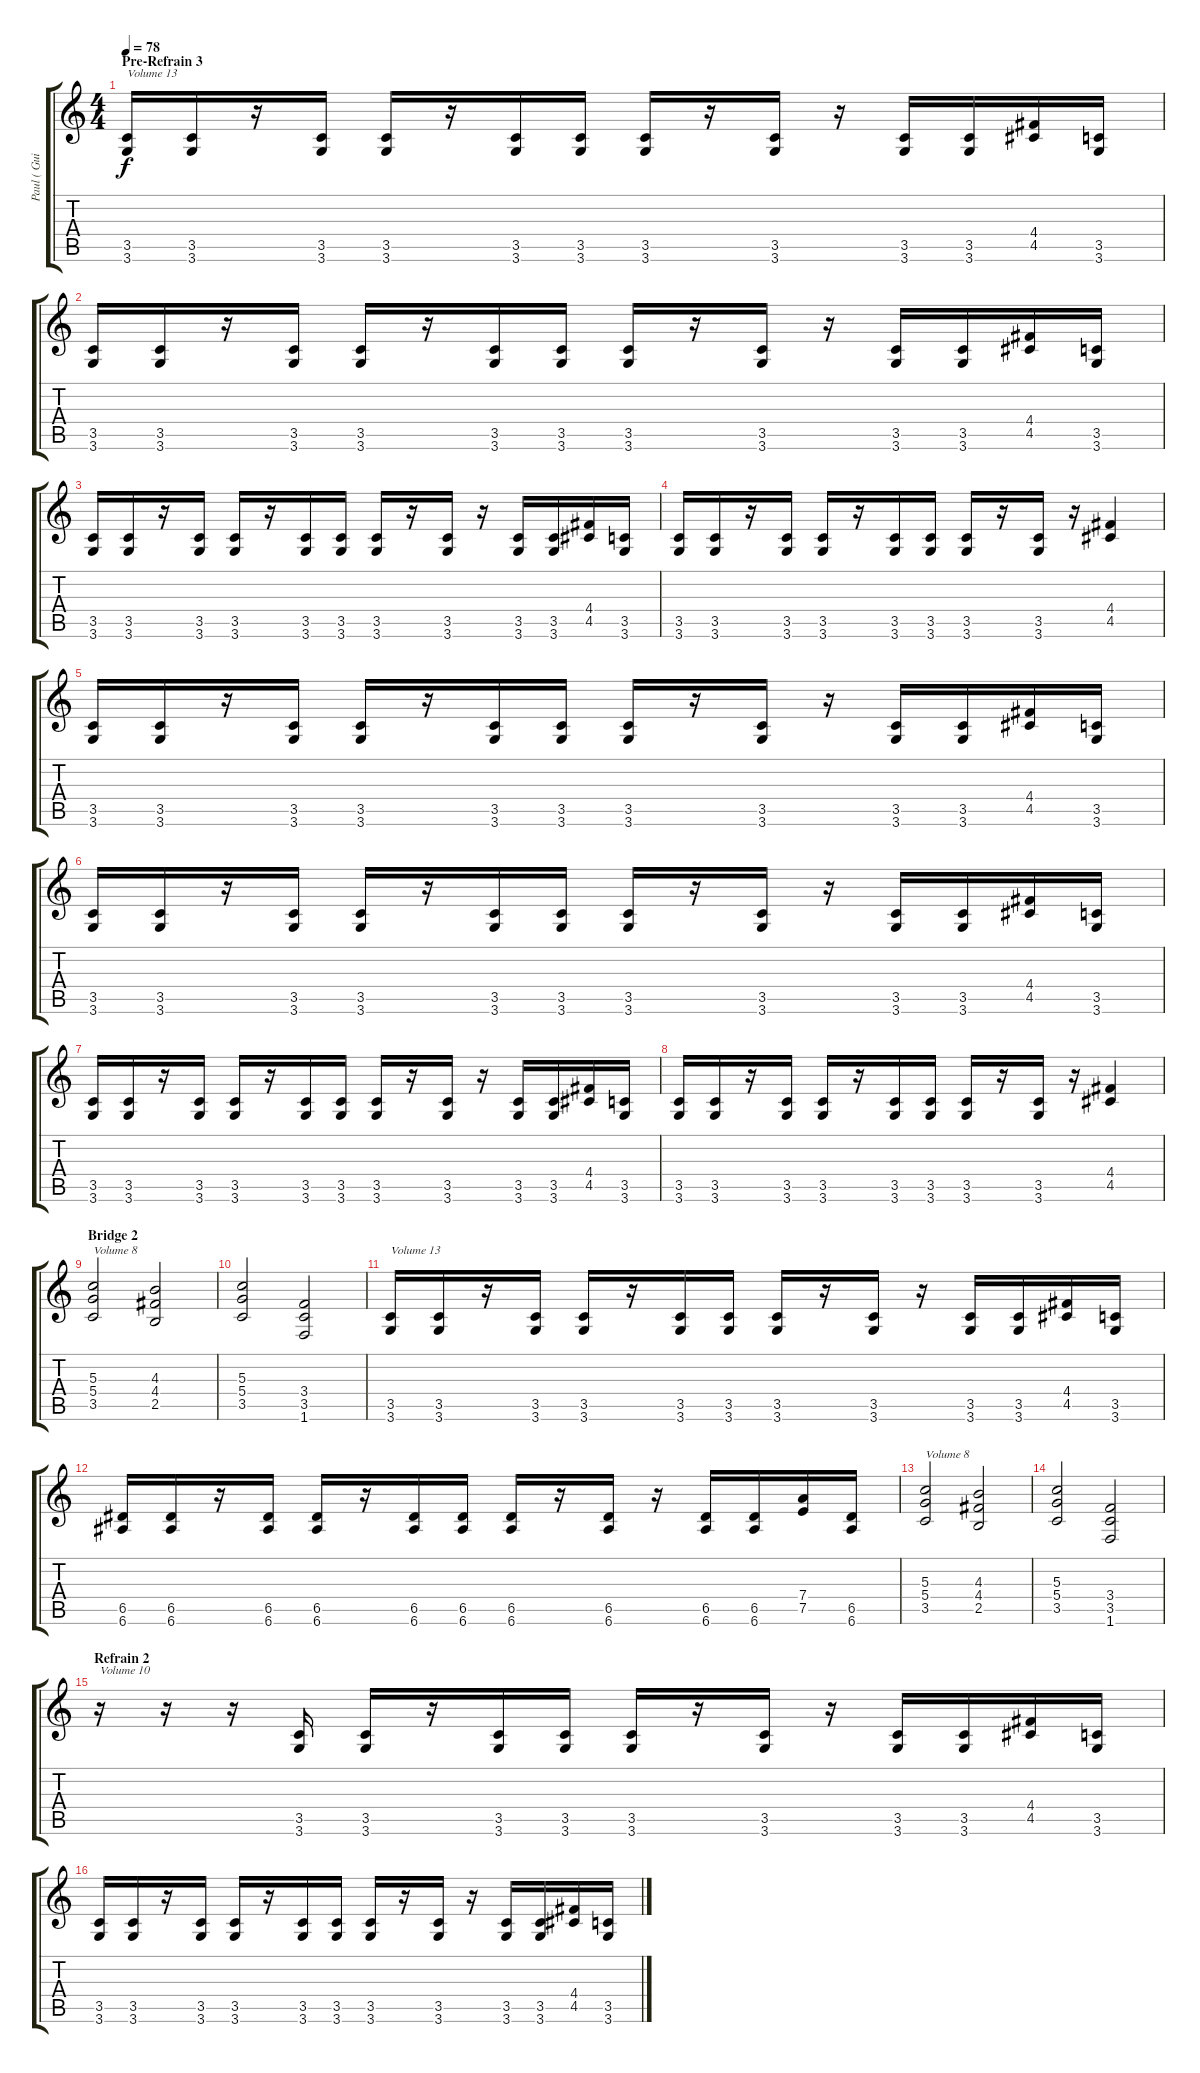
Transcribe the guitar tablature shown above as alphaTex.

\track ("Paul ( Guitar 2 )" "Paul ( Gui") {instrument distortionguitar}
\staff {score tabs}
\tuning (E4 B3 G3 D3 A2 E2) {hide}
\ts (4 4)
\section ("" "Pre-Refrain 3")
\tempo 78
\clef g2
\ks c
(3.5 3.6).16{txt "Volume 13" dy f volume 13} (3.5 3.6).16 r.16 (3.5 3.6).16 (3.5 3.6).16 r.16 (3.5 3.6).16 (3.5 3.6).16 (3.5 3.6).16 r.16 (3.5 3.6).16 r.16 (3.5 3.6).16 (3.5 3.6).16 (4.4 4.5).16 (3.5 3.6).16 |
(3.5 3.6).16 (3.5 3.6).16 r.16 (3.5 3.6).16 (3.5 3.6).16 r.16 (3.5 3.6).16 (3.5 3.6).16 (3.5 3.6).16 r.16 (3.5 3.6).16 r.16 (3.5 3.6).16 (3.5 3.6).16 (4.4 4.5).16 (3.5 3.6).16 |
(3.5 3.6).16 (3.5 3.6).16 r.16 (3.5 3.6).16 (3.5 3.6).16 r.16 (3.5 3.6).16 (3.5 3.6).16 (3.5 3.6).16 r.16 (3.5 3.6).16 r.16 (3.5 3.6).16 (3.5 3.6).16 (4.4 4.5).16 (3.5 3.6).16 |
(3.5 3.6).16 (3.5 3.6).16 r.16 (3.5 3.6).16 (3.5 3.6).16 r.16 (3.5 3.6).16 (3.5 3.6).16 (3.5 3.6).16 r.16 (3.5 3.6).16 r.16 (4.4 4.5).4 |
(3.5 3.6).16 (3.5 3.6).16 r.16 (3.5 3.6).16 (3.5 3.6).16 r.16 (3.5 3.6).16 (3.5 3.6).16 (3.5 3.6).16 r.16 (3.5 3.6).16 r.16 (3.5 3.6).16 (3.5 3.6).16 (4.4 4.5).16 (3.5 3.6).16 |
(3.5 3.6).16 (3.5 3.6).16 r.16 (3.5 3.6).16 (3.5 3.6).16 r.16 (3.5 3.6).16 (3.5 3.6).16 (3.5 3.6).16 r.16 (3.5 3.6).16 r.16 (3.5 3.6).16 (3.5 3.6).16 (4.4 4.5).16 (3.5 3.6).16 |
(3.5 3.6).16 (3.5 3.6).16 r.16 (3.5 3.6).16 (3.5 3.6).16 r.16 (3.5 3.6).16 (3.5 3.6).16 (3.5 3.6).16 r.16 (3.5 3.6).16 r.16 (3.5 3.6).16 (3.5 3.6).16 (4.4 4.5).16 (3.5 3.6).16 |
(3.5 3.6).16 (3.5 3.6).16 r.16 (3.5 3.6).16 (3.5 3.6).16 r.16 (3.5 3.6).16 (3.5 3.6).16 (3.5 3.6).16 r.16 (3.5 3.6).16 r.16 (4.4 4.5).4 |
\section ("" "Bridge 2")
(5.3 5.4 3.5).2{txt "Volume 8" volume 8} (4.3 4.4 2.5).2 |
(5.3 5.4 3.5).2 (3.4 3.5 1.6).2 |
(3.5 3.6).16{txt "Volume 13" volume 13} (3.5 3.6).16 r.16 (3.5 3.6).16 (3.5 3.6).16 r.16 (3.5 3.6).16 (3.5 3.6).16 (3.5 3.6).16 r.16 (3.5 3.6).16 r.16 (3.5 3.6).16 (3.5 3.6).16 (4.4 4.5).16 (3.5 3.6).16 |
(6.5 6.6).16 (6.5 6.6).16 r.16 (6.5 6.6).16 (6.5 6.6).16 r.16 (6.5 6.6).16 (6.5 6.6).16 (6.5 6.6).16 r.16 (6.5 6.6).16 r.16 (6.5 6.6).16 (6.5 6.6).16 (7.4 7.5).16 (6.5 6.6).16 |
(5.3 5.4 3.5).2{txt "Volume 8" volume 8} (4.3 4.4 2.5).2 |
(5.3 5.4 3.5).2 (3.4 3.5 1.6).2 |
\section ("" "Refrain 2")
r.16{txt "Volume 10" volume 10} r.16 r.16 (3.5 3.6).16 (3.5 3.6).16 r.16 (3.5 3.6).16 (3.5 3.6).16 (3.5 3.6).16 r.16 (3.5 3.6).16 r.16 (3.5 3.6).16 (3.5 3.6).16 (4.4 4.5).16 (3.5 3.6).16 |
(3.5 3.6).16 (3.5 3.6).16 r.16 (3.5 3.6).16 (3.5 3.6).16 r.16 (3.5 3.6).16 (3.5 3.6).16 (3.5 3.6).16 r.16 (3.5 3.6).16 r.16 (3.5 3.6).16 (3.5 3.6).16 (4.4 4.5).16 (3.5 3.6).16
